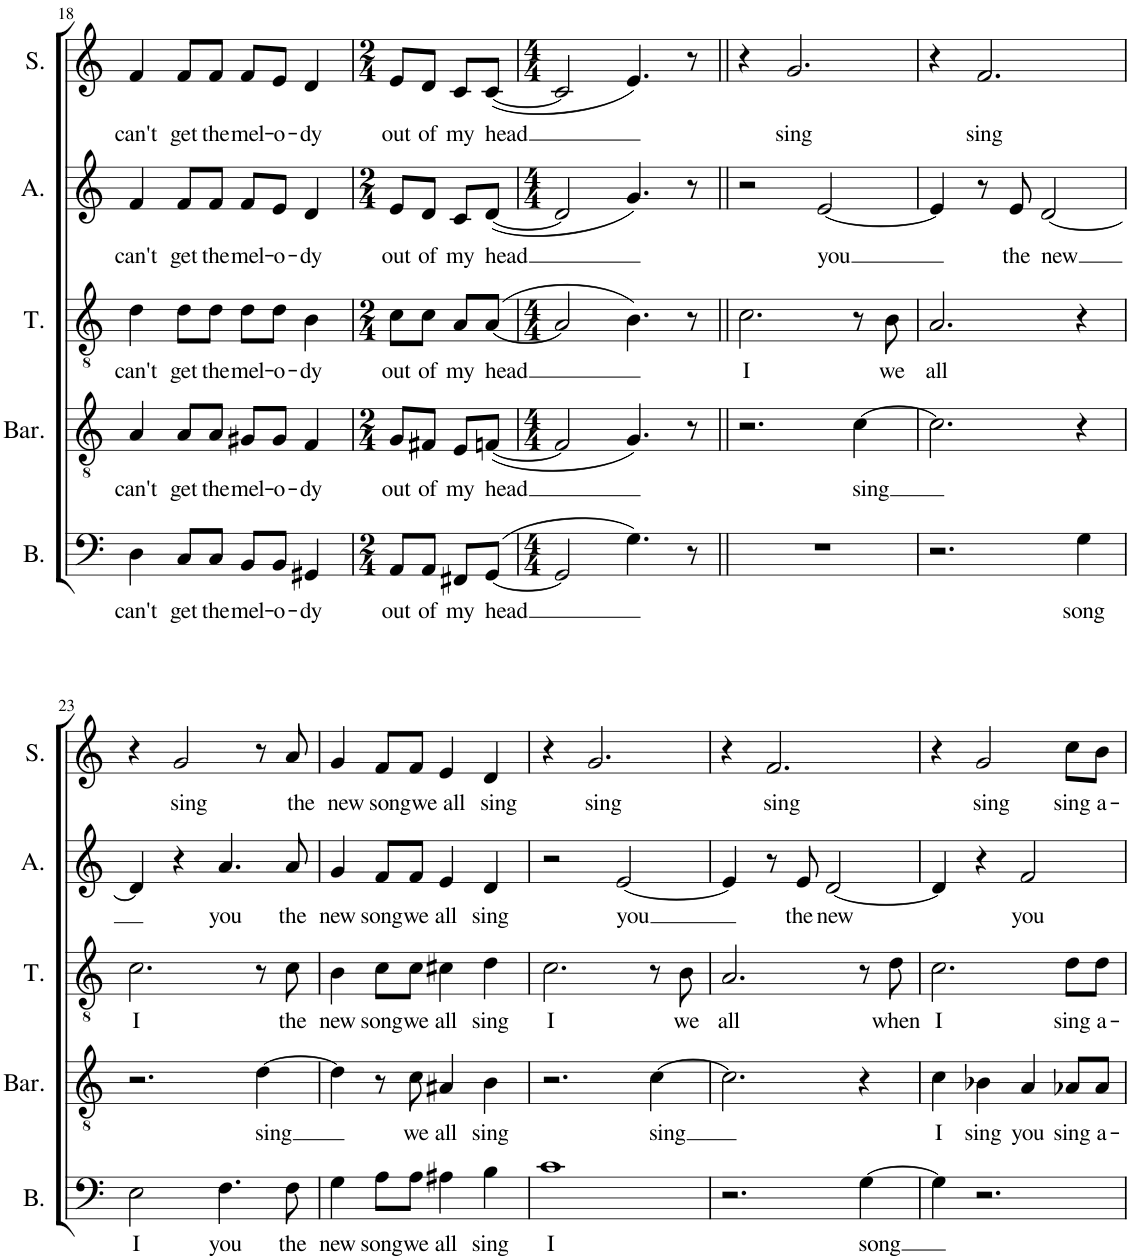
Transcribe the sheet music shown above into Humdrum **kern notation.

**kern	**text	**kern	**text	**kern	**text	**kern	**text	**kern	**text
*part5	*part5	*part4	*part4	*part3	*part3	*part2	*part2	*part1	*part1
*staff5	*staff5	*staff4	*staff4	*staff3	*staff3	*staff2	*staff2	*staff1	*staff1
*I"Bass	*	*I"Baritone	*	*I"Tenor	*	*I"Alto	*	*I"Soprano	*
*I'B.	*	*I'Bar.	*	*I'T.	*	*I'A.	*	*I'S.	*
!!LO:PB:g=z
*clefF4	*	*clefGv2	*	*clefGv2	*	*clefG2	*	*clefG2	*
*k[]	*	*k[]	*	*k[]	*	*k[]	*	*k[]	*
*M4/4	*	*M4/4	*	*M4/4	*	*M4/4	*	*M4/4	*
=18	=18	=18	=18	=18	=18	=18	=18	=18	=18
!	!LO:LY:b	!	!LO:LY:b	!	!LO:LY:b	!	!LO:LY:b	!	!LO:LY:b
4D\	can't	4A/	can't	4d\	can't	4f/	can't	4f/	can't
!	!LO:LY:b	!	!LO:LY:b	!	!LO:LY:b	!	!LO:LY:b	!	!LO:LY:b
8C/L	get	8A/L	get	8d\L	get	8f/L	get	8f/L	get
!	!LO:LY:b	!	!LO:LY:b	!	!LO:LY:b	!	!LO:LY:b	!	!LO:LY:b
8C/J	the	8A/J	the	8d\J	the	8f/J	the	8f/J	the
!	!LO:LY:b	!	!LO:LY:b	!	!LO:LY:b	!	!LO:LY:b	!	!LO:LY:b
8BB/L	mel-	8G#X/L	mel-	8d\L	mel-	8f/L	mel-	8f/L	mel-
!	!LO:LY:b	!	!LO:LY:b	!	!LO:LY:b	!	!LO:LY:b	!	!LO:LY:b
8BB/J	-o-	8G#/J	-o-	8d\J	-o-	8e/J	-o-	8e/J	-o-
!	!LO:LY:b	!	!LO:LY:b	!	!LO:LY:b	!	!LO:LY:b	!	!LO:LY:b
4GG#X/	-dy	4F/	-dy	4B\	-dy	4d/	-dy	4d/	-dy
=19	=19	=19	=19	=19	=19	=19	=19	=19	=19
*M2/4	*	*M2/4	*	*M2/4	*	*M2/4	*	*M2/4	*
!	!LO:LY:b	!	!LO:LY:b	!	!LO:LY:b	!	!LO:LY:b	!	!LO:LY:b
8AA/L	out	8G/L	out	8c\L	out	8e/L	out	8e/L	out
!	!LO:LY:b	!	!LO:LY:b	!	!LO:LY:b	!	!LO:LY:b	!	!LO:LY:b
8AA/J	of	8F#X/J	of	8c\J	of	8d/J	of	8d/J	of
!	!LO:LY:b	!	!LO:LY:b	!	!LO:LY:b	!	!LO:LY:b	!	!LO:LY:b
8FF#X/L	my	8E/L	my	8A/L	my	8c/L	my	8c/L	my
!	!LO:LY:b	!	!LO:LY:b	!	!LO:LY:b	!	!LO:LY:b	!	!LO:LY:b
([8GG/J	head	([8Fn/J	head	([8A/J	head	([8d/J	head	([8c/J	head
=20	=20	=20	=20	=20	=20	=20	=20	=20	=20
*M4/4	*	*M4/4	*	*M4/4	*	*M4/4	*	*M4/4	*
2GG/]	.	2F/]	.	2A/]	.	2d/]	.	2c/]	.
4.G\)	.	4.G/)	.	4.B\)	.	4.g/)	.	4.e/)	.
8r	.	8r	.	8r	.	8r	.	8r	.
=21||	=21||	=21||	=21||	=21||	=21||	=21||	=21||	=21||	=21||
!	!	!	!	!	!LO:LY:b	!	!	!	!
1r	.	2.r	.	2.c\	I	2r	.	4r	.
!	!	!	!	!	!	!	!	!	!LO:LY:b
.	.	.	.	.	.	.	.	2.g/	sing
!	!	!	!	!	!	!	!LO:LY:b	!	!
.	.	.	.	.	.	[2e/	you	.	.
!	!	!	!LO:LY:b	!	!	!	!	!	!
.	.	[4c\	sing	8r	.	.	.	.	.
!	!	!	!	!	!LO:LY:b	!	!	!	!
.	.	.	.	8B\	we	.	.	.	.
=22	=22	=22	=22	=22	=22	=22	=22	=22	=22
!	!	!	!	!	!LO:LY:b	!	!	!	!
2.r	.	2.c\]	.	2.A/	all	4e/]	.	4r	.
!	!	!	!	!	!	!	!	!	!LO:LY:b
.	.	.	.	.	.	8r	.	2.f/	sing
!	!	!	!	!	!	!	!LO:LY:b	!	!
.	.	.	.	.	.	8e/	the	.	.
!	!	!	!	!	!	!	!LO:LY:b	!	!
.	.	.	.	.	.	[2d/	new	.	.
!	!LO:LY:b	!	!	!	!	!	!	!	!
4G\	song	4r	.	4r	.	.	.	.	.
!!LO:LB:g=z
=23	=23	=23	=23	=23	=23	=23	=23	=23	=23
!	!LO:LY:b	!	!	!	!LO:LY:b	!	!	!	!
2E\	I	2.r	.	2.c\	I	4d/]	.	4r	.
!	!	!	!	!	!	!	!	!	!LO:LY:b
.	.	.	.	.	.	4r	.	2g/	sing
!	!LO:LY:b	!	!	!	!	!	!LO:LY:b	!	!
4.F\	you	.	.	.	.	4.a/	you	.	.
!	!	!	!LO:LY:b	!	!	!	!	!	!
.	.	[4d\	sing	8r	.	.	.	8r	.
!	!LO:LY:b	!	!	!	!LO:LY:b	!	!LO:LY:b	!	!LO:LY:b
8F\	the	.	.	8c\	the	8a/	the	8a/	the
=24	=24	=24	=24	=24	=24	=24	=24	=24	=24
!	!LO:LY:b	!	!	!	!LO:LY:b	!	!LO:LY:b	!	!LO:LY:b
4G\	new	4d\]	.	4B\	new	4g/	new	4g/	new
!	!LO:LY:b	!	!	!	!LO:LY:b	!	!LO:LY:b	!	!LO:LY:b
8A\L	song	8r	.	8c\L	song	8f/L	song	8f/L	song
!	!LO:LY:b	!	!LO:LY:b	!	!LO:LY:b	!	!LO:LY:b	!	!LO:LY:b
8A\J	we	8c\	we	8c\J	we	8f/J	we	8f/J	we
!	!LO:LY:b	!	!LO:LY:b	!	!LO:LY:b	!	!LO:LY:b	!	!LO:LY:b
4A#X\	all	4A#X/	all	4c#X\	all	4e/	all	4e/	all
!	!LO:LY:b	!	!LO:LY:b	!	!LO:LY:b	!	!LO:LY:b	!	!LO:LY:b
4B\	sing	4B\	sing	4d\	sing	4d/	sing	4d/	sing
=25	=25	=25	=25	=25	=25	=25	=25	=25	=25
!	!LO:LY:b	!	!	!	!LO:LY:b	!	!	!	!
1c	I	2.r	.	2.c\	I	2r	.	4r	.
!	!	!	!	!	!	!	!	!	!LO:LY:b
.	.	.	.	.	.	.	.	2.g/	sing
!	!	!	!	!	!	!	!LO:LY:b	!	!
.	.	.	.	.	.	[2e/	you	.	.
!	!	!	!LO:LY:b	!	!	!	!	!	!
.	.	[4c\	sing	8r	.	.	.	.	.
!	!	!	!	!	!LO:LY:b	!	!	!	!
.	.	.	.	8B\	we	.	.	.	.
=26	=26	=26	=26	=26	=26	=26	=26	=26	=26
!	!	!	!	!	!LO:LY:b	!	!	!	!
2.r	.	2.c\]	.	2.A/	all	4e/]	.	4r	.
!	!	!	!	!	!	!	!	!	!LO:LY:b
.	.	.	.	.	.	8r	.	2.f/	sing
!	!	!	!	!	!	!	!LO:LY:b	!	!
.	.	.	.	.	.	8e/	the	.	.
!	!	!	!	!	!	!	!LO:LY:b	!	!
.	.	.	.	.	.	[2d/	new	.	.
!	!LO:LY:b	!	!	!	!	!	!	!	!
[4G\	song	4r	.	8r	.	.	.	.	.
!	!	!	!	!	!LO:LY:b	!	!	!	!
.	.	.	.	8d\	when	.	.	.	.
=27	=27	=27	=27	=27	=27	=27	=27	=27	=27
!	!	!	!LO:LY:b	!	!LO:LY:b	!	!	!	!
4G\]	.	4c\	I	2.c\	I	4d/]	.	4r	.
!	!	!	!LO:LY:b	!	!	!	!	!	!LO:LY:b
2.r	.	4B-X\	sing	.	.	4r	.	2g/	sing
!	!	!	!LO:LY:b	!	!	!	!LO:LY:b	!	!
.	.	4A/	you	.	.	2f/	you	.	.
!	!	!	!LO:LY:b	!	!LO:LY:b	!	!	!	!LO:LY:b
.	.	8A-X/L	sing	8d\L	sing	.	.	8cc\L	sing
!	!	!	!LO:LY:b	!	!LO:LY:b	!	!	!	!LO:LY:b
.	.	8A-/J	a-	8d\J	a-	.	.	8b\J	a-
=	=	=	=	=	=	=	=	=	=
*-	*-	*-	*-	*-	*-	*-	*-	*-	*-
